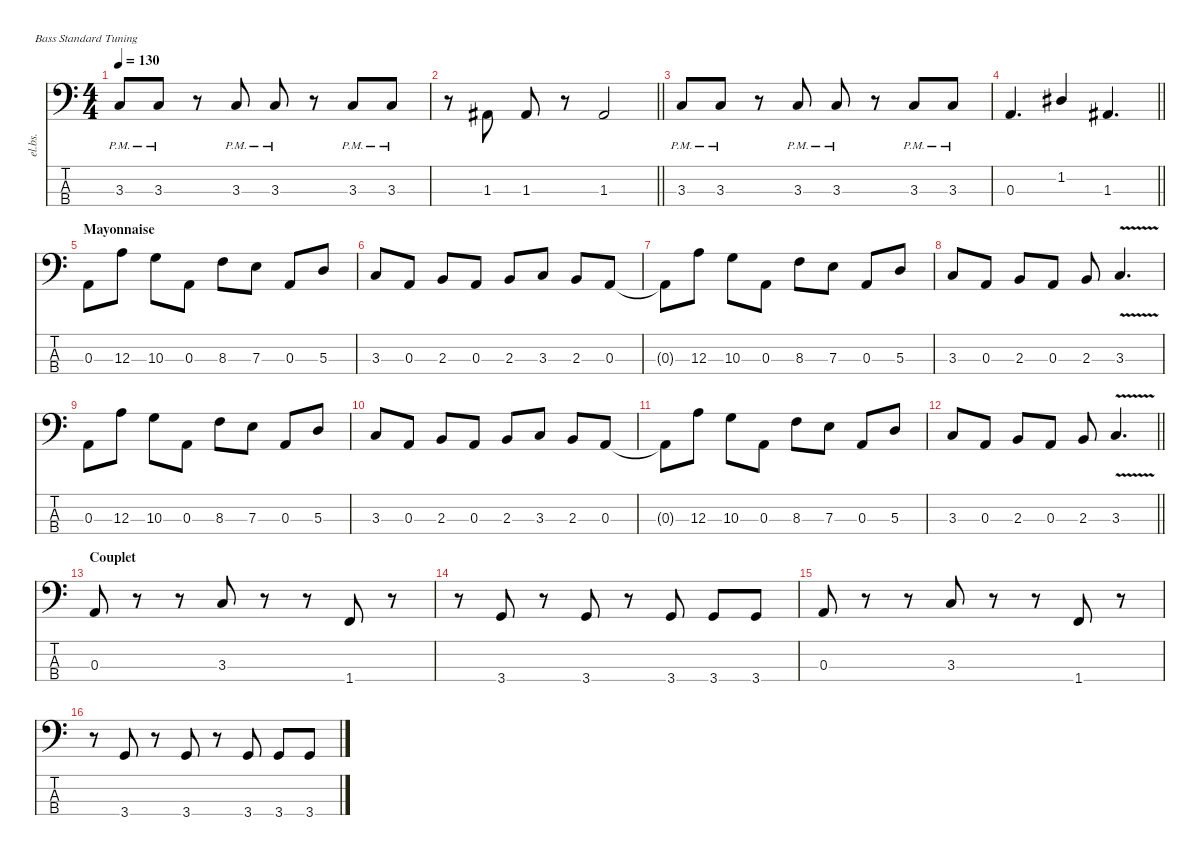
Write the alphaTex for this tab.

\defaultSystemsLayout 4
\hideDynamics
\bracketExtendMode nobrackets
\otherSystemsTrackNameOrientation horizontal
\track ("Chipon" "el.bs.") {instrument electricbassfinger}
\staff {score tabs}
\tuning (G2 D2 A1 E1)
\ts (4 4)
\tempo 130
\clef f4
\ks c
3.3{pm}.8{dy f beam Up} 3.3{pm}.8{beam Up} r.8{beam Up} 3.3{pm}.8{beam Up} 3.3{pm}.8{beam Up} r.8{beam Up} 3.3{pm}.8{beam Up} 3.3{pm}.8{beam Up} |
\barLineRight lightlight
r.8{beam Down} 1.3{acc #}.8{beam Up} 1.3{acc #}.8{beam Up} r.8{beam Up} 1.3{acc #}.2{beam Up} |
3.3{pm}.8{beam Up} 3.3{pm}.8{beam Up} r.8{beam Up} 3.3{pm}.8{beam Up} 3.3{pm}.8{beam Up} r.8{beam Up} 3.3{pm}.8{beam Up} 3.3{pm}.8{beam Up} |
\barLineRight lightlight
0.3.4{d beam Up} 1.2{acc #}.4{beam Up} 1.3{acc #}.4{d beam Up} |
\section ("" "Mayonnaise")
0.3.8{beam Down} 12.3.8{beam Down} 10.3.8{beam Down} 0.3.8{beam Down} 8.3.8{beam Down} 7.3.8{beam Down} 0.3.8{beam Up} 5.3.8{beam Up} |
3.3.8{beam Up} 0.3.8{beam Up} 2.3.8{beam Up} 0.3.8{beam Up} 2.3.8{beam Up} 3.3.8{beam Up} 2.3.8{beam Up} 0.3.8{beam Up} |
0.3{t}.8{beam Down} 12.3.8{beam Down} 10.3.8{beam Down} 0.3.8{beam Down} 8.3.8{beam Down} 7.3.8{beam Down} 0.3.8{beam Up} 5.3.8{beam Up} |
3.3.8{beam Up} 0.3.8{beam Up} 2.3.8{beam Up} 0.3.8{beam Up} 2.3.8{beam Up} 3.3{v}.4{d beam Up} |
0.3.8{beam Down} 12.3.8{beam Down} 10.3.8{beam Down} 0.3.8{beam Down} 8.3.8{beam Down} 7.3.8{beam Down} 0.3.8{beam Up} 5.3.8{beam Up} |
3.3.8{beam Up} 0.3.8{beam Up} 2.3.8{beam Up} 0.3.8{beam Up} 2.3.8{beam Up} 3.3.8{beam Up} 2.3.8{beam Up} 0.3.8{beam Up} |
0.3{t}.8{beam Down} 12.3.8{beam Down} 10.3.8{beam Down} 0.3.8{beam Down} 8.3.8{beam Down} 7.3.8{beam Down} 0.3.8{beam Up} 5.3.8{beam Up} |
\barLineRight lightlight
3.3.8{beam Up} 0.3.8{beam Up} 2.3.8{beam Up} 0.3.8{beam Up} 2.3.8{beam Up} 3.3{v}.4{d beam Up} |
\section ("" "Couplet")
0.3.8 r.8 r.8 3.3.8 r.8 r.8 1.4.8 r.8 |
r.8 3.4.8 r.8 3.4.8 r.8 3.4.8 3.4.8 3.4.8 |
0.3.8 r.8 r.8 3.3.8 r.8 r.8 1.4.8 r.8 |
r.8 3.4.8 r.8 3.4.8 r.8 3.4.8 3.4.8 3.4.8
